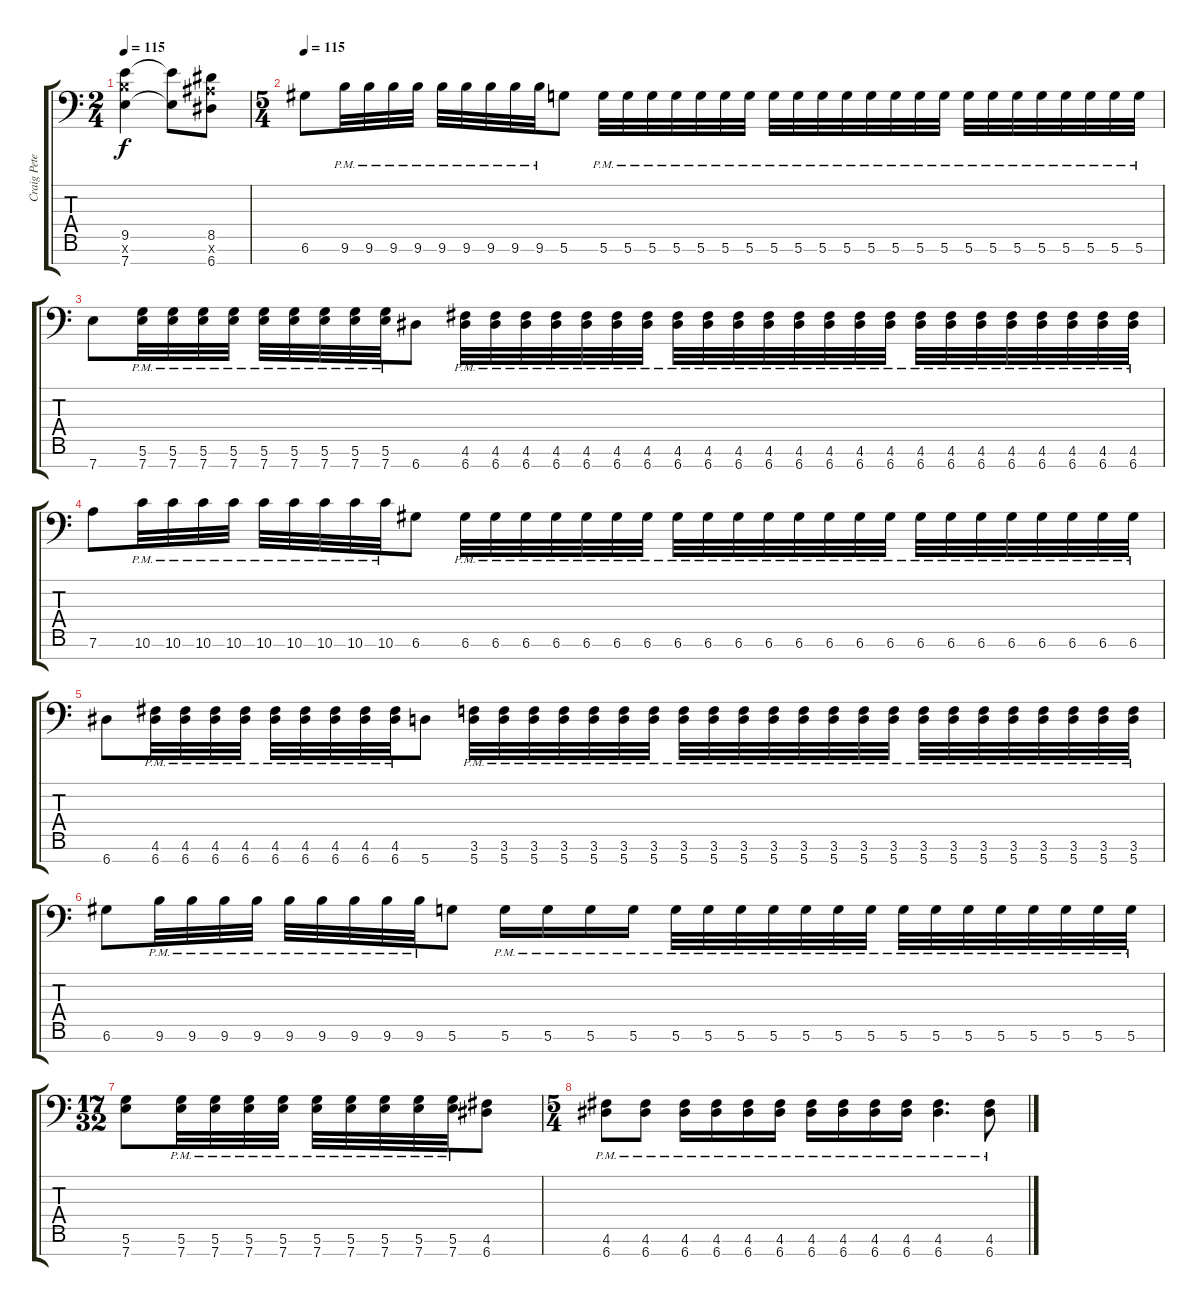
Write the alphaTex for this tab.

\track ("Craig Peters" "Craig Pete") {instrument distortionguitar}
\staff {score tabs}
\tuning (D4 A3 F3 C3 G2 D2 A1) {hide}
\ts (2 4)
\tempo 115
\clef f4
\ks c
(9.5 9.6{x} 7.7).4{dy f} (9.5{t} 7.7{t}).8 (8.5 8.6{x} 6.7).8 |
\ts (5 4)
\tempo 115
6.6.8 9.6{pm}.32 9.6{pm}.32 9.6{pm}.32 9.6{pm}.32 9.6{pm}.32 9.6{pm}.32 9.6{pm}.32 9.6{pm}.32 9.6{pm}.32 5.6.8 5.6{pm}.32 5.6{pm}.32 5.6{pm}.32 5.6{pm}.32 5.6{pm}.32 5.6{pm}.32 5.6{pm}.32 5.6{pm}.32 5.6{pm}.32 5.6{pm}.32 5.6{pm}.32 5.6{pm}.32 5.6{pm}.32 5.6{pm}.32 5.6{pm}.32 5.6{pm}.32 5.6{pm}.32 5.6{pm}.32 5.6{pm}.32 5.6{pm}.32 5.6{pm}.32 5.6{pm}.32 5.6{pm}.32 |
7.7.8 (5.6{pm} 7.7{pm}).32 (5.6{pm} 7.7{pm}).32 (5.6{pm} 7.7{pm}).32 (5.6{pm} 7.7{pm}).32 (5.6{pm} 7.7{pm}).32 (5.6{pm} 7.7{pm}).32 (5.6{pm} 7.7{pm}).32 (5.6{pm} 7.7{pm}).32 (5.6{pm} 7.7{pm}).32 6.7.8 (4.6{pm} 6.7{pm}).32 (4.6{pm} 6.7{pm}).32 (4.6{pm} 6.7{pm}).32 (4.6{pm} 6.7{pm}).32 (4.6{pm} 6.7{pm}).32 (4.6{pm} 6.7{pm}).32 (4.6{pm} 6.7{pm}).32 (4.6{pm} 6.7{pm}).32 (4.6{pm} 6.7{pm}).32 (4.6{pm} 6.7{pm}).32 (4.6{pm} 6.7{pm}).32 (4.6{pm} 6.7{pm}).32 (4.6{pm} 6.7{pm}).32 (4.6{pm} 6.7{pm}).32 (4.6{pm} 6.7{pm}).32 (4.6{pm} 6.7{pm}).32 (4.6{pm} 6.7{pm}).32 (4.6{pm} 6.7{pm}).32 (4.6{pm} 6.7{pm}).32 (4.6{pm} 6.7{pm}).32 (4.6{pm} 6.7{pm}).32 (4.6{pm} 6.7{pm}).32 (4.6{pm} 6.7{pm}).32 |
7.6.8 10.6{pm}.32 10.6{pm}.32 10.6{pm}.32 10.6{pm}.32 10.6{pm}.32 10.6{pm}.32 10.6{pm}.32 10.6{pm}.32 10.6{pm}.32 6.6.8 6.6{pm}.32 6.6{pm}.32 6.6{pm}.32 6.6{pm}.32 6.6{pm}.32 6.6{pm}.32 6.6{pm}.32 6.6{pm}.32 6.6{pm}.32 6.6{pm}.32 6.6{pm}.32 6.6{pm}.32 6.6{pm}.32 6.6{pm}.32 6.6{pm}.32 6.6{pm}.32 6.6{pm}.32 6.6{pm}.32 6.6{pm}.32 6.6{pm}.32 6.6{pm}.32 6.6{pm}.32 6.6{pm}.32 |
6.7.8 (4.6{pm} 6.7{pm}).32 (4.6{pm} 6.7{pm}).32 (4.6{pm} 6.7{pm}).32 (4.6{pm} 6.7{pm}).32 (4.6{pm} 6.7{pm}).32 (4.6{pm} 6.7{pm}).32 (4.6{pm} 6.7{pm}).32 (4.6{pm} 6.7{pm}).32 (4.6{pm} 6.7{pm}).32 5.7.8 (3.6{pm} 5.7{pm}).32 (3.6{pm} 5.7{pm}).32 (3.6{pm} 5.7{pm}).32 (3.6{pm} 5.7{pm}).32 (3.6{pm} 5.7{pm}).32 (3.6{pm} 5.7{pm}).32 (3.6{pm} 5.7{pm}).32 (3.6{pm} 5.7{pm}).32 (3.6{pm} 5.7{pm}).32 (3.6{pm} 5.7{pm}).32 (3.6{pm} 5.7{pm}).32 (3.6{pm} 5.7{pm}).32 (3.6{pm} 5.7{pm}).32 (3.6{pm} 5.7{pm}).32 (3.6{pm} 5.7{pm}).32 (3.6{pm} 5.7{pm}).32 (3.6{pm} 5.7{pm}).32 (3.6{pm} 5.7{pm}).32 (3.6{pm} 5.7{pm}).32 (3.6{pm} 5.7{pm}).32 (3.6{pm} 5.7{pm}).32 (3.6{pm} 5.7{pm}).32 (3.6{pm} 5.7{pm}).32 |
6.6.8 9.6{pm}.32 9.6{pm}.32 9.6{pm}.32 9.6{pm}.32 9.6{pm}.32 9.6{pm}.32 9.6{pm}.32 9.6{pm}.32 9.6{pm}.32 5.6.8 5.6{pm}.16 5.6{pm}.16 5.6{pm}.16 5.6{pm}.16 5.6{pm}.32 5.6{pm}.32 5.6{pm}.32 5.6{pm}.32 5.6{pm}.32 5.6{pm}.32 5.6{pm}.32 5.6{pm}.32 5.6{pm}.32 5.6{pm}.32 5.6{pm}.32 5.6{pm}.32 5.6{pm}.32 5.6{pm}.32 5.6{pm}.32 |
\ts (17 32)
(5.6 7.7).8 (5.6{pm} 7.7{pm}).32 (5.6{pm} 7.7{pm}).32 (5.6{pm} 7.7{pm}).32 (5.6{pm} 7.7{pm}).32 (5.6{pm} 7.7{pm}).32 (5.6{pm} 7.7{pm}).32 (5.6{pm} 7.7{pm}).32 (5.6{pm} 7.7{pm}).32 (5.6{pm} 7.7{pm}).32 (4.6 6.7).8 |
\ts (5 4)
(4.6{pm} 6.7{pm}).8 (4.6{pm} 6.7{pm}).8 (4.6{pm} 6.7{pm}).16 (4.6{pm} 6.7{pm}).16 (4.6{pm} 6.7{pm}).16 (4.6{pm} 6.7{pm}).16 (4.6{pm} 6.7{pm}).16 (4.6{pm} 6.7{pm}).16 (4.6{pm} 6.7{pm}).16 (4.6{pm} 6.7{pm}).16 (4.6{pm} 6.7{pm}).4{d} (4.6{pm} 6.7{pm}).8
